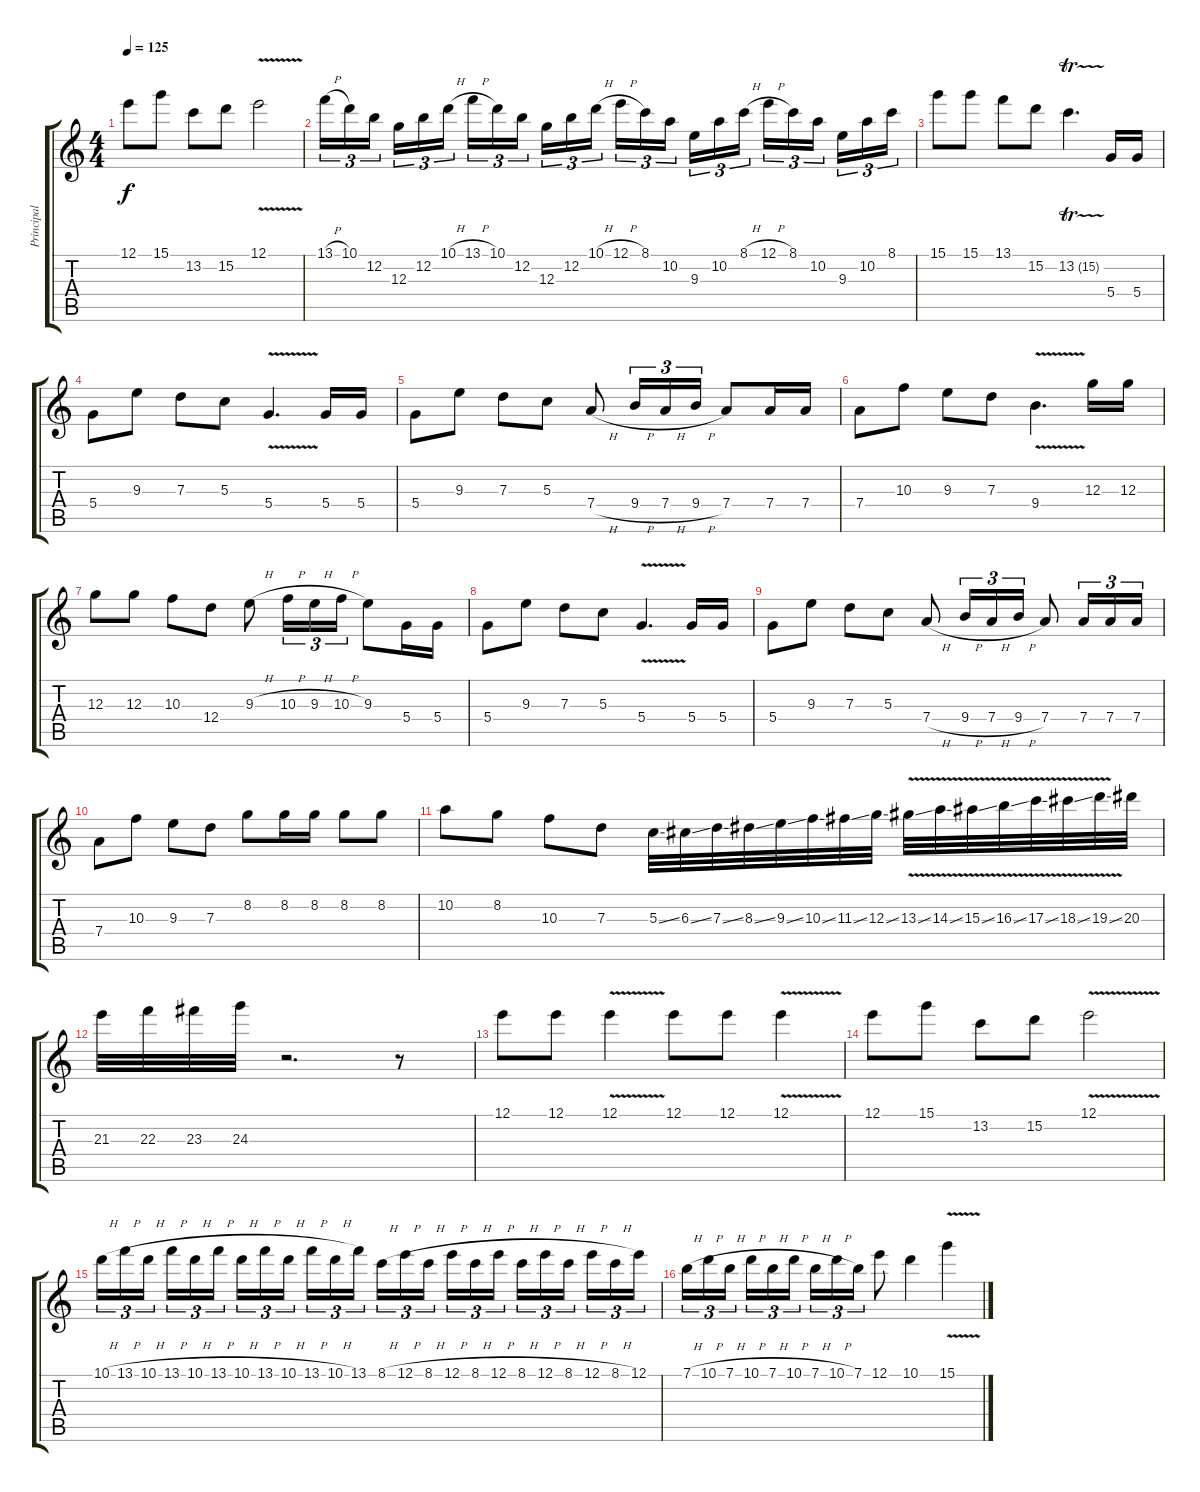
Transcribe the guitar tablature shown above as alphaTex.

\track ("Principal" "Principal") {instrument overdrivenguitar}
\staff {score tabs}
\tuning (E4 B3 G3 D3 A2 E2) {hide}
\ts (4 4)
\tempo 125
\clef g2
\ks c
12.1.8{dy f} 15.1.8 13.2.8 15.2.8 12.1{v}.2 |
13.1{h}.16{tu (3 2)} 10.1.16{tu (3 2)} 12.2.16{tu (3 2) beam splitsecondary} 12.3.16{tu (3 2)} 12.2.16{tu (3 2)} 10.1{h}.16{tu (3 2)} 13.1{h}.16{tu (3 2)} 10.1.16{tu (3 2)} 12.2.16{tu (3 2) beam splitsecondary} 12.3.16{tu (3 2)} 12.2.16{tu (3 2)} 10.1{h}.16{tu (3 2)} 12.1{h}.16{tu (3 2)} 8.1.16{tu (3 2)} 10.2.16{tu (3 2) beam splitsecondary} 9.3.16{tu (3 2)} 10.2.16{tu (3 2)} 8.1{h}.16{tu (3 2)} 12.1{h}.16{tu (3 2)} 8.1.16{tu (3 2)} 10.2.16{tu (3 2) beam splitsecondary} 9.3.16{tu (3 2)} 10.2.16{tu (3 2)} 8.1.16{tu (3 2)} |
15.1.8 15.1.8 13.1.8 15.2.8 13.2{tr (15 32)}.4{d} 5.4.16 5.4.16 |
5.4.8 9.3.8 7.3.8 5.3.8 5.4{v}.4{d} 5.4.16 5.4.16 |
5.4.8 9.3.8 7.3.8 5.3.8 7.4{h}.8 9.4{h}.16{tu (3 2)} 7.4{h}.16{tu (3 2)} 9.4{h}.16{tu (3 2)} 7.4.8 7.4.16 7.4.16 |
7.4.8 10.3.8 9.3.8 7.3.8 9.4{v}.4{d} 12.3.16 12.3.16 |
12.3.8 12.3.8 10.3.8 12.4.8 9.3{h}.8 10.3{h}.16{tu (3 2)} 9.3{h}.16{tu (3 2)} 10.3{h}.16{tu (3 2)} 9.3.8 5.4.16 5.4.16 |
5.4.8 9.3.8 7.3.8 5.3.8 5.4{v}.4{d} 5.4.16 5.4.16 |
5.4.8 9.3.8 7.3.8 5.3.8 7.4{h}.8 9.4{h}.16{tu (3 2)} 7.4{h}.16{tu (3 2)} 9.4{h}.16{tu (3 2)} 7.4.8 7.4.16{tu (3 2)} 7.4.16{tu (3 2)} 7.4.16{tu (3 2)} |
7.4.8 10.3.8 9.3.8 7.3.8 8.2.8 8.2.16 8.2.16 8.2.8 8.2.8 |
10.2.8 8.2.8 10.3.8 7.3.8 5.3{ss}.32 6.3{ss}.32 7.3{ss}.32 8.3{ss}.32 9.3{ss}.32 10.3{ss}.32 11.3{ss}.32 12.3{ss}.32 13.3{v ss}.32 14.3{v ss}.32 15.3{v ss}.32 16.3{v ss}.32 17.3{v ss}.32 18.3{v ss}.32 19.3{v ss}.32 20.3.32 |
21.3.32 22.3.32 23.3.32 24.3.32 r.2{d} r.8 |
12.1.8 12.1.8 12.1{v}.4 12.1.8 12.1.8 12.1{v}.4 |
12.1.8 15.1.8 13.2.8 15.2.8 12.1{v}.2 |
10.1{h}.16{tu (3 2)} 13.1{h}.16{tu (3 2)} 10.1{h}.16{tu (3 2) beam splitsecondary} 13.1{h}.16{tu (3 2)} 10.1{h}.16{tu (3 2)} 13.1{h}.16{tu (3 2)} 10.1{h}.16{tu (3 2)} 13.1{h}.16{tu (3 2)} 10.1{h}.16{tu (3 2) beam splitsecondary} 13.1{h}.16{tu (3 2)} 10.1{h}.16{tu (3 2)} 13.1.16{tu (3 2)} 8.1{h}.16{tu (3 2)} 12.1{h}.16{tu (3 2)} 8.1{h}.16{tu (3 2) beam splitsecondary} 12.1{h}.16{tu (3 2)} 8.1{h}.16{tu (3 2)} 12.1{h}.16{tu (3 2)} 8.1{h}.16{tu (3 2)} 12.1{h}.16{tu (3 2)} 8.1{h}.16{tu (3 2) beam splitsecondary} 12.1{h}.16{tu (3 2)} 8.1{h}.16{tu (3 2)} 12.1.16{tu (3 2)} |
7.1{h}.16{tu (3 2)} 10.1{h}.16{tu (3 2)} 7.1{h}.16{tu (3 2) beam splitsecondary} 10.1{h}.16{tu (3 2)} 7.1{h}.16{tu (3 2)} 10.1{h}.16{tu (3 2)} 7.1{h}.16{tu (3 2)} 10.1{h}.16{tu (3 2)} 7.1.16{tu (3 2)} 12.1.8 10.1.4 15.1{v}.4
